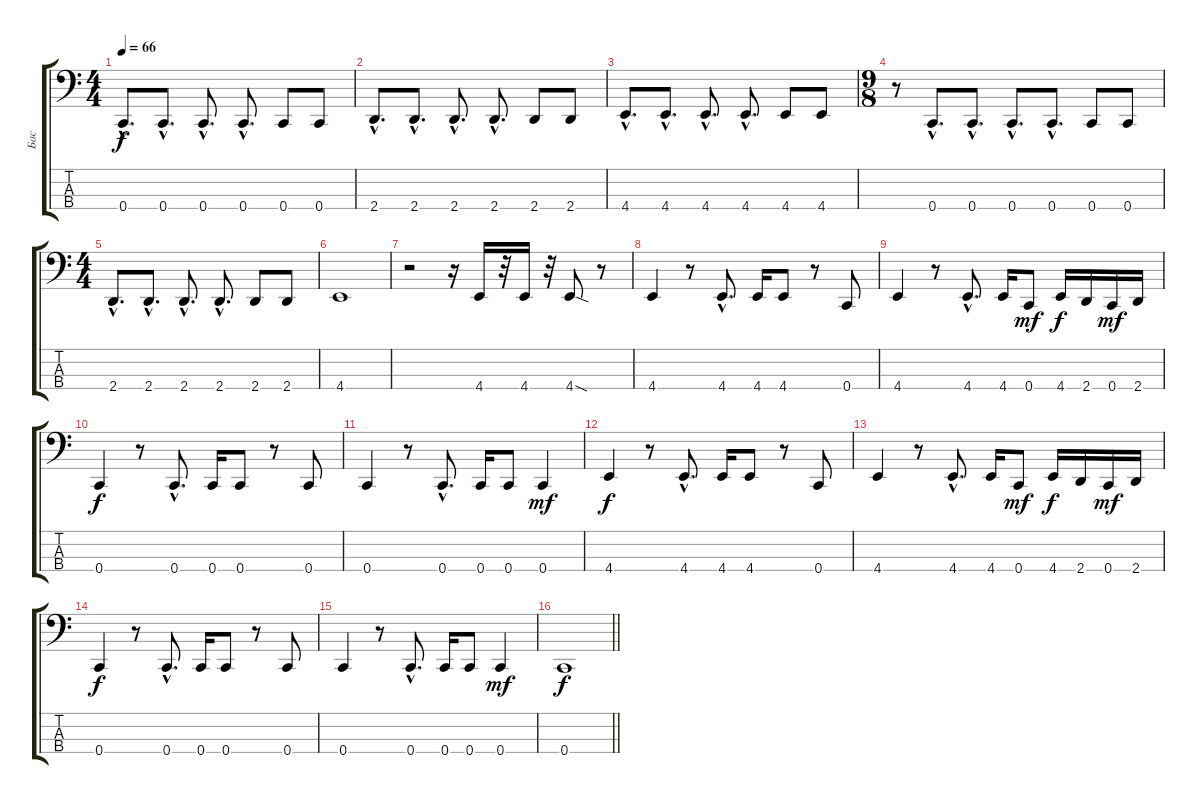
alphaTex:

\track ("Бас" "Бас") {instrument electricbassfinger}
\staff {score tabs}
\tuning (Eb2 Bb1 F1 C1) {hide}
\ts (4 4)
\tempo 66
\clef f4
\ks c
0.4{hac}.8{d dy f} 0.4{hac}.8{d} 0.4{hac}.8{d} 0.4{hac}.8{d} 0.4.8 0.4.8 |
2.4{hac}.8{d} 2.4{hac}.8{d} 2.4{hac}.8{d} 2.4{hac}.8{d} 2.4.8 2.4.8 |
4.4{hac}.8{d} 4.4{hac}.8{d} 4.4{hac}.8{d} 4.4{hac}.8{d} 4.4.8 4.4.8 |
\ts (9 8)
r.8 0.4{hac}.8{d} 0.4{hac}.8{d} 0.4{hac}.8{d} 0.4{hac}.8{d} 0.4.8 0.4.8 |
\ts (4 4)
2.4{hac}.8{d} 2.4{hac}.8{d} 2.4{hac}.8{d} 2.4{hac}.8{d} 2.4.8 2.4.8 |
4.4.1 |
r.2 r.16 4.4.16 r.32 4.4.16 r.32 4.4{sod}.8 r.8 |
4.4.4 r.8 4.4{hac}.8{d} 4.4.16 4.4.8 r.8 0.4.8 |
4.4.4 r.8 4.4{hac}.8{d} 4.4.16 0.4.8{dy mf} 4.4.16{dy f} 2.4.16 0.4.16{dy mf} 2.4.16 |
0.4.4{dy f} r.8 0.4{hac}.8{d} 0.4.16 0.4.8 r.8 0.4.8 |
0.4.4 r.8 0.4{hac}.8{d} 0.4.16 0.4.8 0.4.4{dy mf} |
4.4.4{dy f} r.8 4.4{hac}.8{d} 4.4.16 4.4.8 r.8 0.4.8 |
4.4.4 r.8 4.4{hac}.8{d} 4.4.16 0.4.8{dy mf} 4.4.16{dy f} 2.4.16 0.4.16{dy mf} 2.4.16 |
0.4.4{dy f} r.8 0.4{hac}.8{d} 0.4.16 0.4.8 r.8 0.4.8 |
0.4.4 r.8 0.4{hac}.8{d} 0.4.16 0.4.8 0.4.4{dy mf} |
\barLineRight lightlight
0.4.1{dy f}
